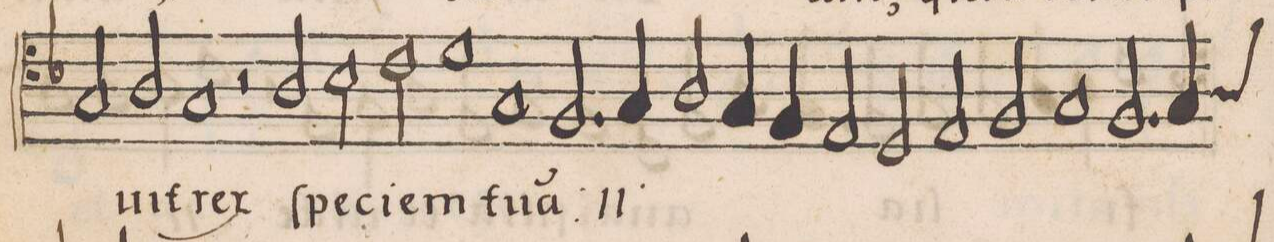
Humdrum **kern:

**kern	**text
*I"ALTVS	*
*clefC4	*
*k[b-]	*
*met(C)	*
*M2/1	*
2G/	.
2A/	-uit
=74-	=74-
1G	rex
2r	.
2A/	ſpe-
=75-	=75-
2B-\	-ci-
2c\	-em
1d	tu-
=76-	=76-
1G	-a(m)
*	*ij
2.F/	ſpe-
4G/	.
=77-	=77-
2A/	.
4G/	.
4F/	.
2E/	.
2D/	.
=78-	=78-
2E/	-ci-
2F/	.
1G	-em
=79-	=79-
2.F/	tu-
*custos:A	*
4G/	.
*-	*-
